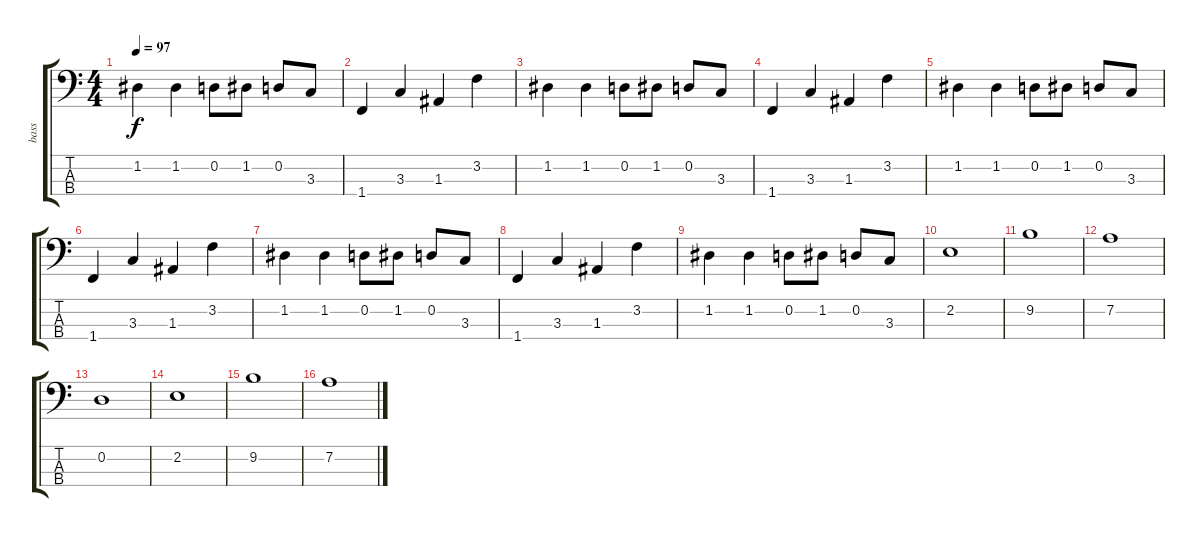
\track ("bass" "bass") {instrument electricbassfinger}
\staff {score tabs}
\tuning (G2 D2 A1 E1) {hide}
\ts (4 4)
\tempo 97
\clef f4
\ks c
1.2.4{dy f} 1.2.4 0.2.8 1.2.8 0.2.8 3.3.8 |
1.4.4 3.3.4 1.3.4 3.2.4 |
1.2.4 1.2.4 0.2.8 1.2.8 0.2.8 3.3.8 |
1.4.4 3.3.4 1.3.4 3.2.4 |
1.2.4 1.2.4 0.2.8 1.2.8 0.2.8 3.3.8 |
1.4.4 3.3.4 1.3.4 3.2.4 |
1.2.4 1.2.4 0.2.8 1.2.8 0.2.8 3.3.8 |
1.4.4 3.3.4 1.3.4 3.2.4 |
1.2.4 1.2.4 0.2.8 1.2.8 0.2.8 3.3.8 |
2.2.1 |
9.2.1 |
7.2.1 |
0.2.1 |
2.2.1 |
9.2.1 |
7.2.1
